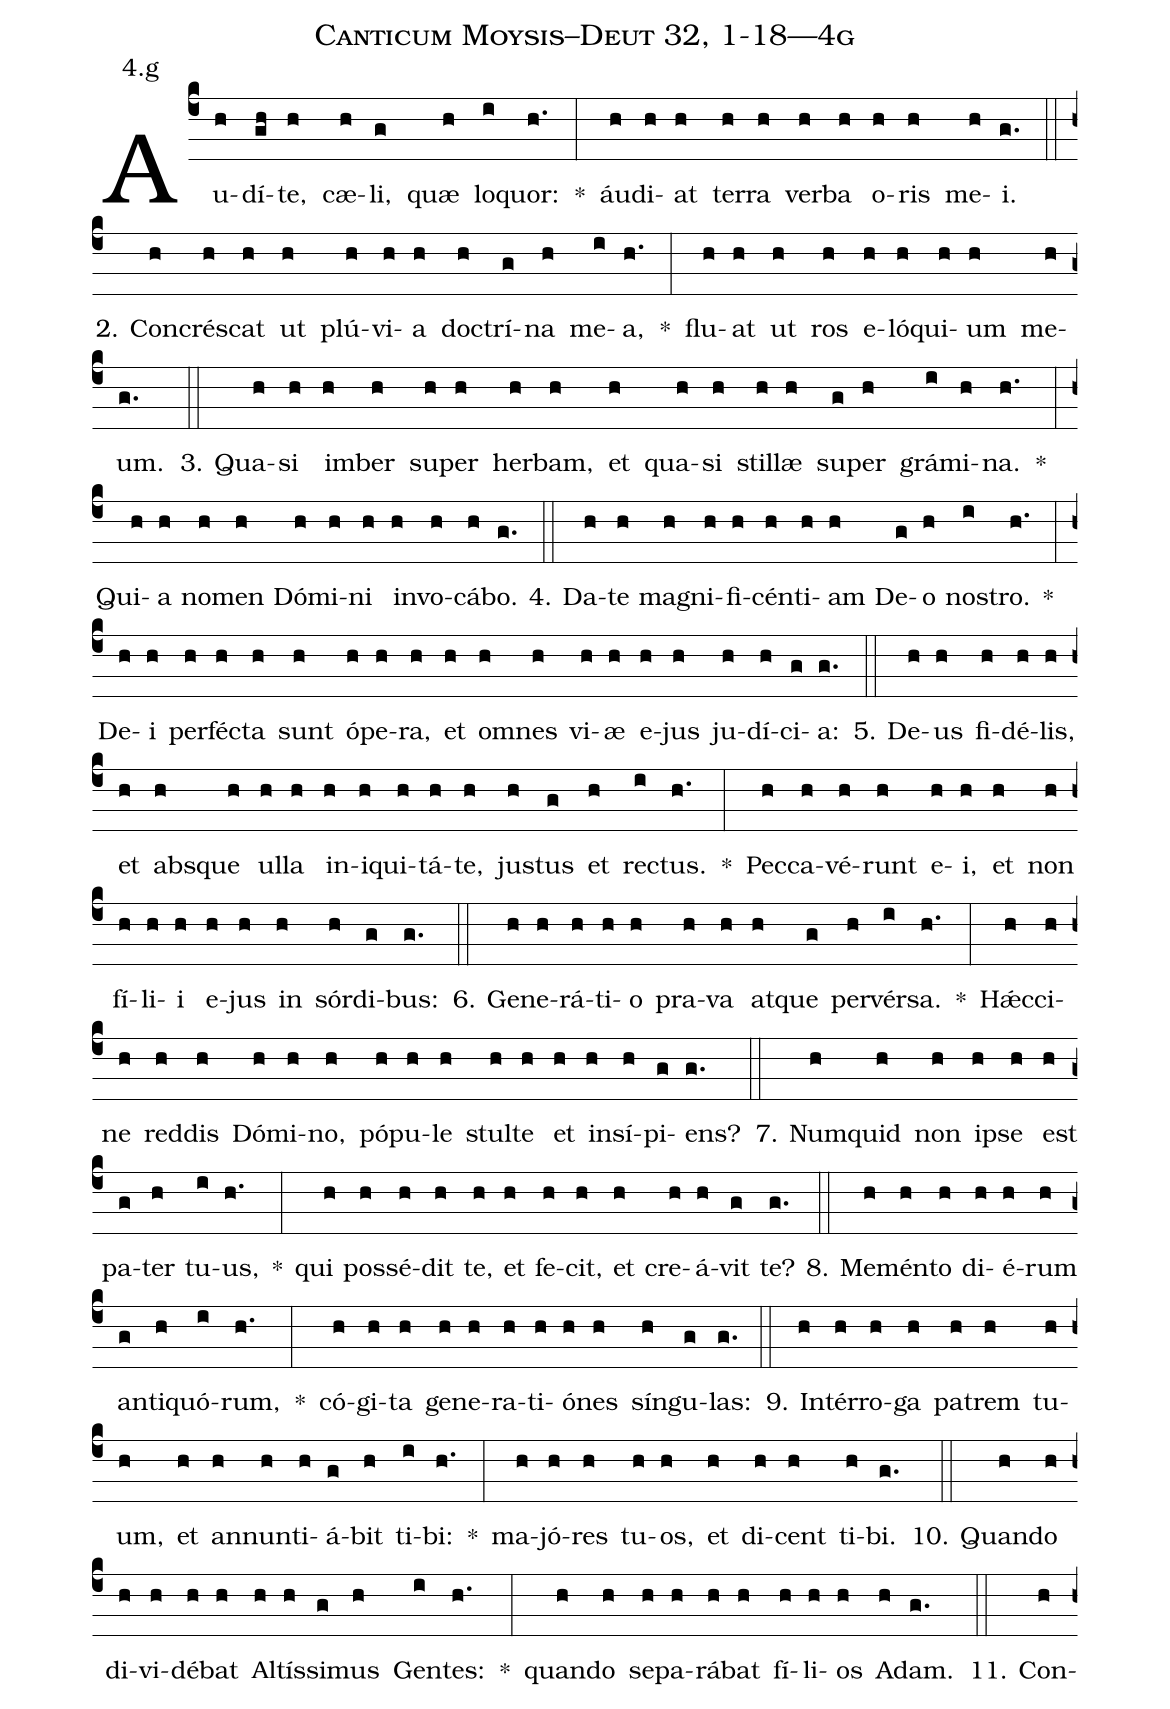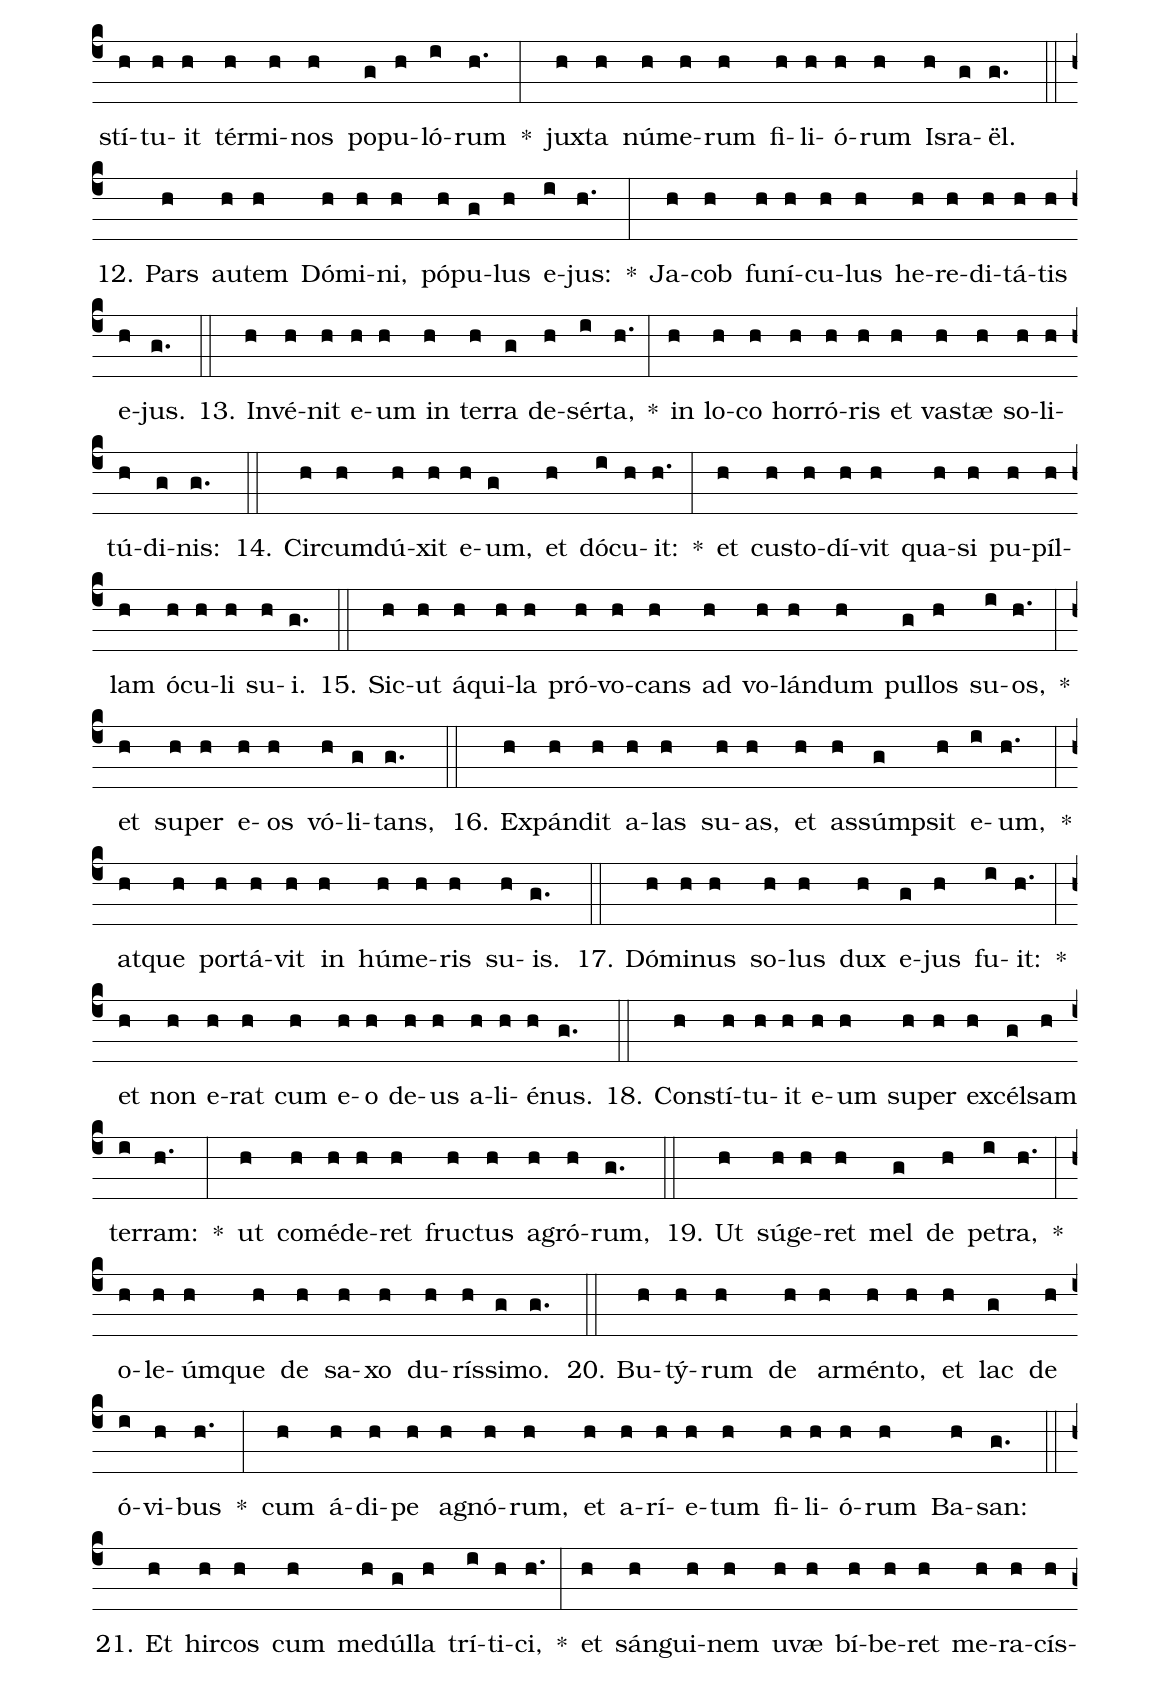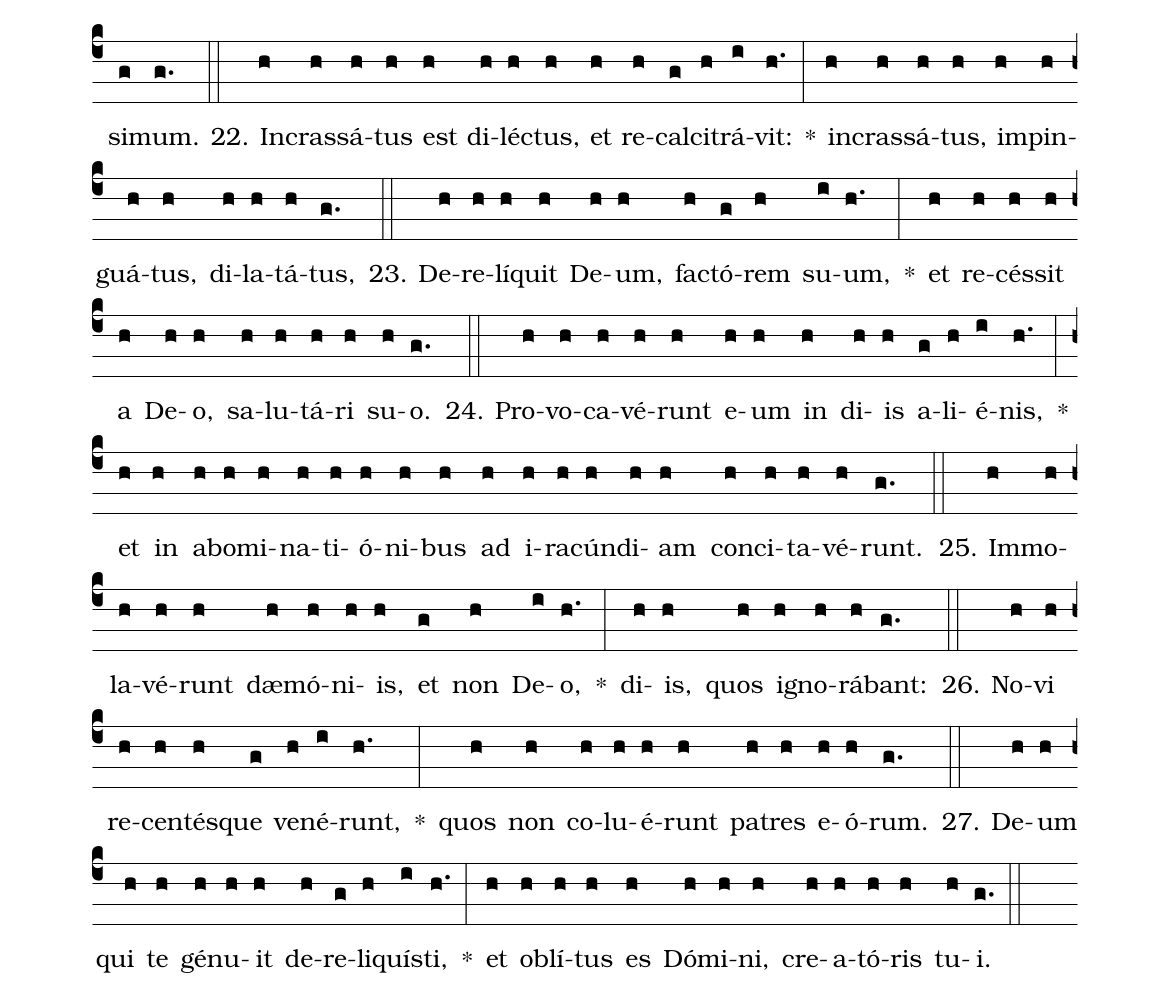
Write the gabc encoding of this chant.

name: Canticum Moysis--Deut 32, 1-18---4g;
annotation: 4.g;
%%
(c4)Au(h)dí(gh)te,(h) cæ(h)li,(g) quæ(h) lo(i)quor:(h.) *(:) áu(h)di(h)at(h) ter(h)ra(h) ver(h)ba(h) o(h)ris(h) me(h)i.(g.) (::)
2. Con(h)crés(h)cat(h) ut(h) plú(h)vi(h)a(h) doc(h)trí(g)na(h) me(i)a,(h.) *(:) flu(h)at(h) ut(h) ros(h) e(h)ló(h)qui(h)um(h) me(h)um.(g.) (::)
3. Qua(h)si(h) im(h)ber(h) su(h)per(h) her(h)bam,(h) et(h) qua(h)si(h) stil(h)læ(h) su(g)per(h) grá(i)mi(h)na.(h.) *(:) Qui(h)a(h) no(h)men(h) Dó(h)mi(h)ni(h) in(h)vo(h)cá(h)bo.(g.) (::)
4. Da(h)te(h) ma(h)gni(h)fi(h)cén(h)ti(h)am(h) De(g)o(h) nos(i)tro.(h.) *(:) De(h)i(h) per(h)féc(h)ta(h) sunt(h) ó(h)pe(h)ra,(h) et(h) om(h)nes(h) vi(h)æ(h) e(h)jus(h) ju(h)dí(h)ci(g)a:(g.) (::)
5. De(h)us(h) fi(h)dé(h)lis,(h) et(h) abs(h)que(h) ul(h)la(h) in(h)i(h)qui(h)tá(h)te,(h) jus(h)tus(g) et(h) rec(i)tus.(h.) *(:) Pec(h)ca(h)vé(h)runt(h) e(h)i,(h) et(h) non(h) fí(h)li(h)i(h) e(h)jus(h) in(h) sór(h)di(g)bus:(g.) (::)
6. Ge(h)ne(h)rá(h)ti(h)o(h) pra(h)va(h) at(h)que(g) per(h)vér(i)sa.(h.) *(:) Hǽc(h)ci(h)ne(h) red(h)dis(h) Dó(h)mi(h)no,(h) pó(h)pu(h)le(h) stul(h)te(h) et(h) in(h)sí(h)pi(g)ens?(g.) (::)
7. Num(h)quid(h) non(h) ip(h)se(h) est(h) pa(g)ter(h) tu(i)us,(h.) *(:) qui(h) pos(h)sé(h)dit(h) te,(h) et(h) fe(h)cit,(h) et(h) cre(h)á(h)vit(g) te?(g.) (::)
8. Me(h)mén(h)to(h) di(h)é(h)rum(h) an(g)ti(h)quó(i)rum,(h.) *(:) có(h)gi(h)ta(h) ge(h)ne(h)ra(h)ti(h)ó(h)nes(h) sín(h)gu(g)las:(g.) (::)
9. In(h)tér(h)ro(h)ga(h) pa(h)trem(h) tu(h)um,(h) et(h) an(h)nun(h)ti(h)á(g)bit(h) ti(i)bi:(h.) *(:) ma(h)jó(h)res(h) tu(h)os,(h) et(h) di(h)cent(h) ti(h)bi.(g.) (::)
10. Quan(h)do(h) di(h)vi(h)dé(h)bat(h) Al(h)tís(h)si(g)mus(h) Gen(i)tes:(h.) *(:) quan(h)do(h) se(h)pa(h)rá(h)bat(h) fí(h)li(h)os(h) A(h)dam.(g.) (::)
11. Con(h)stí(h)tu(h)it(h) tér(h)mi(h)nos(h) po(g)pu(h)ló(i)rum(h.) *(:) jux(h)ta(h) nú(h)me(h)rum(h) fi(h)li(h)ó(h)rum(h) Is(h)ra(g)ël.(g.) (::)
12. Pars(h) au(h)tem(h) Dó(h)mi(h)ni,(h) pó(h)pu(g)lus(h) e(i)jus:(h.) *(:) Ja(h)cob(h) fu(h)ní(h)cu(h)lus(h) he(h)re(h)di(h)tá(h)tis(h) e(h)jus.(g.) (::)
13. In(h)vé(h)nit(h) e(h)um(h) in(h) ter(h)ra(g) de(h)sér(i)ta,(h.) *(:) in(h) lo(h)co(h) hor(h)ró(h)ris(h) et(h) vas(h)tæ(h) so(h)li(h)tú(h)di(g)nis:(g.) (::)
14. Cir(h)cum(h)dú(h)xit(h) e(h)um,(g) et(h) dó(i)cu(h)it:(h.) *(:) et(h) cus(h)to(h)dí(h)vit(h) qua(h)si(h) pu(h)píl(h)lam(h) ó(h)cu(h)li(h) su(h)i.(g.) (::)
15. Sic(h)ut(h) á(h)qui(h)la(h) pró(h)vo(h)cans(h) ad(h) vo(h)lán(h)dum(h) pul(g)los(h) su(i)os,(h.) *(:) et(h) su(h)per(h) e(h)os(h) vó(h)li(g)tans,(g.) (::)
16. Ex(h)pán(h)dit(h) a(h)las(h) su(h)as,(h) et(h) as(h)súmp(g)sit(h) e(i)um,(h.) *(:) at(h)que(h) por(h)tá(h)vit(h) in(h) hú(h)me(h)ris(h) su(h)is.(g.) (::)
17. Dó(h)mi(h)nus(h) so(h)lus(h) dux(h) e(g)jus(h) fu(i)it:(h.) *(:) et(h) non(h) e(h)rat(h) cum(h) e(h)o(h) de(h)us(h) a(h)li(h)é(h)nus.(g.) (::)
18. Con(h)stí(h)tu(h)it(h) e(h)um(h) su(h)per(h) ex(h)cél(g)sam(h) ter(i)ram:(h.) *(:) ut(h) com(h)é(h)de(h)ret(h) fruc(h)tus(h) a(h)gró(h)rum,(g.) (::)
19. Ut(h) sú(h)ge(h)ret(h) mel(g) de(h) pe(i)tra,(h.) *(:) o(h)le(h)úm(h)que(h) de(h) sa(h)xo(h) du(h)rís(h)si(g)mo.(g.) (::)
20. Bu(h)tý(h)rum(h) de(h) ar(h)mén(h)to,(h) et(h) lac(g) de(h) ó(i)vi(h)bus(h.) *(:) cum(h) á(h)di(h)pe(h) a(h)gnó(h)rum,(h) et(h) a(h)rí(h)e(h)tum(h) fi(h)li(h)ó(h)rum(h) Ba(h)san:(g.) (::)
21. Et(h) hir(h)cos(h) cum(h) me(h)dúl(g)la(h) trí(i)ti(h)ci,(h.) *(:) et(h) sán(h)gui(h)nem(h) u(h)væ(h) bí(h)be(h)ret(h) me(h)ra(h)cís(h)si(g)mum.(g.) (::)
22. In(h)cras(h)sá(h)tus(h) est(h) di(h)léc(h)tus,(h) et(h) re(h)cal(g)ci(h)trá(i)vit:(h.) *(:) in(h)cras(h)sá(h)tus,(h) im(h)pin(h)guá(h)tus,(h) di(h)la(h)tá(h)tus,(g.) (::)
23. De(h)re(h)lí(h)quit(h) De(h)um,(h) fac(h)tó(g)rem(h) su(i)um,(h.) *(:) et(h) re(h)cés(h)sit(h) a(h) De(h)o,(h) sa(h)lu(h)tá(h)ri(h) su(h)o.(g.) (::)
24. Pro(h)vo(h)ca(h)vé(h)runt(h) e(h)um(h) in(h) di(h)is(h) a(g)li(h)é(i)nis,(h.) *(:) et(h) in(h) ab(h)o(h)mi(h)na(h)ti(h)ó(h)ni(h)bus(h) ad(h) i(h)ra(h)cún(h)di(h)am(h) con(h)ci(h)ta(h)vé(h)runt.(g.) (::)
25. Im(h)mo(h)la(h)vé(h)runt(h) dæ(h)mó(h)ni(h)is,(h) et(g) non(h) De(i)o,(h.) *(:) di(h)is,(h) quos(h) i(h)gno(h)rá(h)bant:(g.) (::)
26. No(h)vi(h) re(h)cen(h)tés(h)que(g) ve(h)né(i)runt,(h.) *(:) quos(h) non(h) co(h)lu(h)é(h)runt(h) pa(h)tres(h) e(h)ó(h)rum.(g.) (::)
27. De(h)um(h) qui(h) te(h) gé(h)nu(h)it(h) de(h)re(g)li(h)quís(i)ti,(h.) *(:) et(h) ob(h)lí(h)tus(h) es(h) Dó(h)mi(h)ni,(h) cre(h)a(h)tó(h)ris(h) tu(h)i.(g.) (::)
